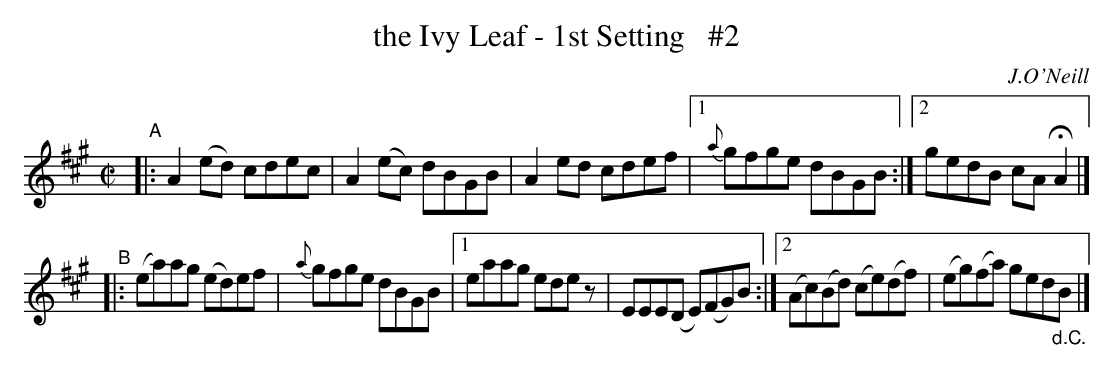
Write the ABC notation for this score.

X:1
T: the Ivy Leaf - 1st Setting   #2
O: J.O'Neill
M: C|
L: 1/8
K: A
"^A"\
|: A2(ed) cdec | A2(ec) dBGB | A2ed cdef |\
[1 {a}gfge dBGB :|[2 gedB cAHA2 |]
"^B"\
|: (ea)ag (ed)ef | {a}gfge dBGB |\
[1 eaag edez | EEE(D E)(FG)B :|\
[2 (Ac)(Bd) (ce)(df) | (eg)(fa) ged"_d.C."B |]
